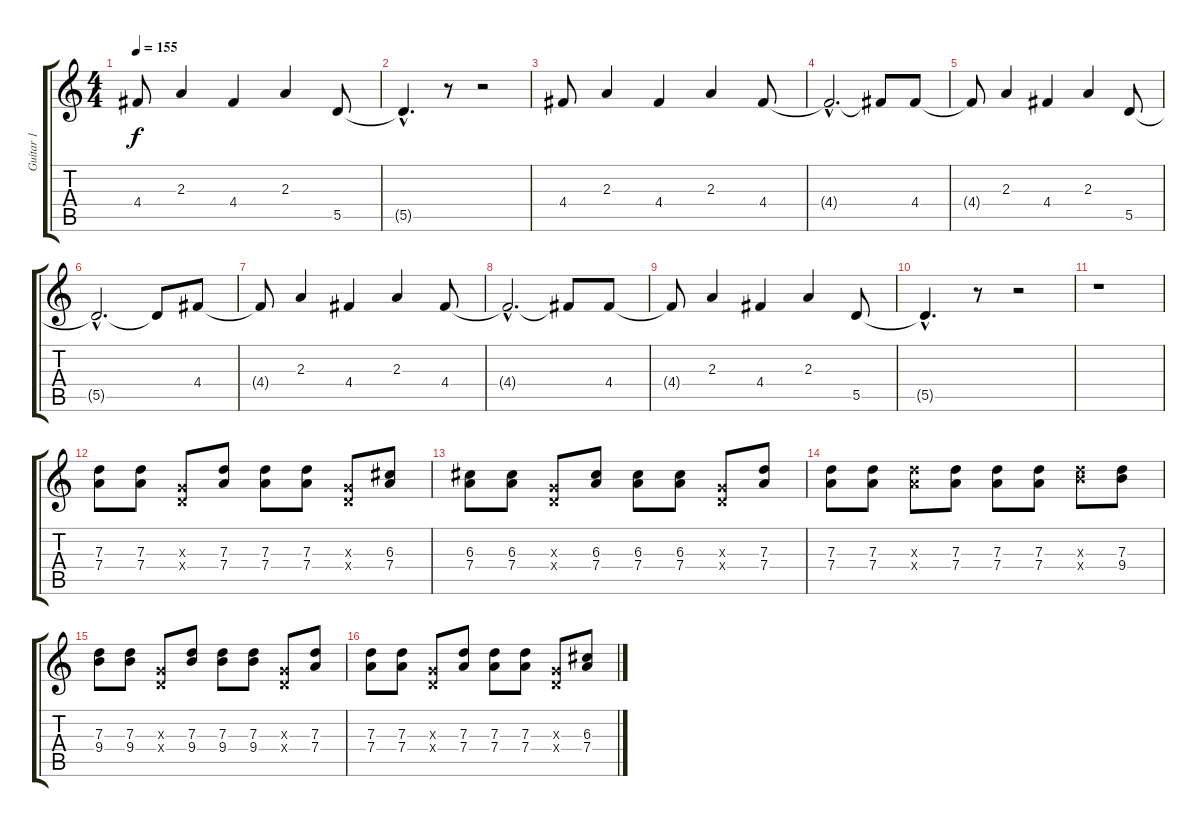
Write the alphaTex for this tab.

\track ("Guitar 1" "Guitar 1") {instrument overdrivenguitar}
\staff {score tabs}
\tuning (E4 B3 G3 D3 A2 E2) {hide}
\ts (4 4)
\tempo 155
\clef g2
\ks c
4.4{t}.8{dy f} 2.3.4 4.4.4 2.3.4 5.5.8 |
5.5{hac t}.4{d} r.8 r.2 |
4.4.8 2.3.4 4.4.4 2.3.4 4.4.8 |
4.4{hac t}.2{d} 4.4{t}.8 4.4.8 |
4.4{t}.8 2.3.4 4.4.4 2.3.4 5.5.8 |
5.5{hac t}.2{d} 5.5{t}.8 4.4.8 |
4.4{t}.8 2.3.4 4.4.4 2.3.4 4.4.8 |
4.4{hac t}.2{d} 4.4{t}.8 4.4.8 |
4.4{t}.8 2.3.4 4.4.4 2.3.4 5.5.8 |
5.5{hac t}.4{d} r.8 r.2 |
r.1 |
(7.3 7.4).8 (7.3 7.4).8 (0.3{x} 0.4{x}).8 (7.3 7.4).8 (7.3 7.4).8 (7.3 7.4).8 (0.3{x} 0.4{x}).8 (6.3 7.4).8 |
(6.3 7.4).8 (6.3 7.4).8 (0.3{x} 0.4{x}).8 (6.3 7.4).8 (6.3 7.4).8 (6.3 7.4).8 (0.3{x} 0.4{x}).8 (7.3 7.4).8 |
(7.3 7.4).8 (7.3 7.4).8 (7.3{x} 7.4{x}).8 (7.3 7.4).8 (7.3 7.4).8 (7.3 7.4).8 (7.3{x} 9.4{x}).8 (7.3 9.4).8 |
(7.3 9.4).8 (7.3 9.4).8 (0.3{x} 0.4{x}).8 (7.3 9.4).8 (7.3 9.4).8 (7.3 9.4).8 (0.3{x} 0.4{x}).8 (7.3 7.4).8 |
(7.3 7.4).8 (7.3 7.4).8 (0.3{x} 0.4{x}).8 (7.3 7.4).8 (7.3 7.4).8 (7.3 7.4).8 (0.3{x} 0.4{x}).8 (6.3 7.4).8
